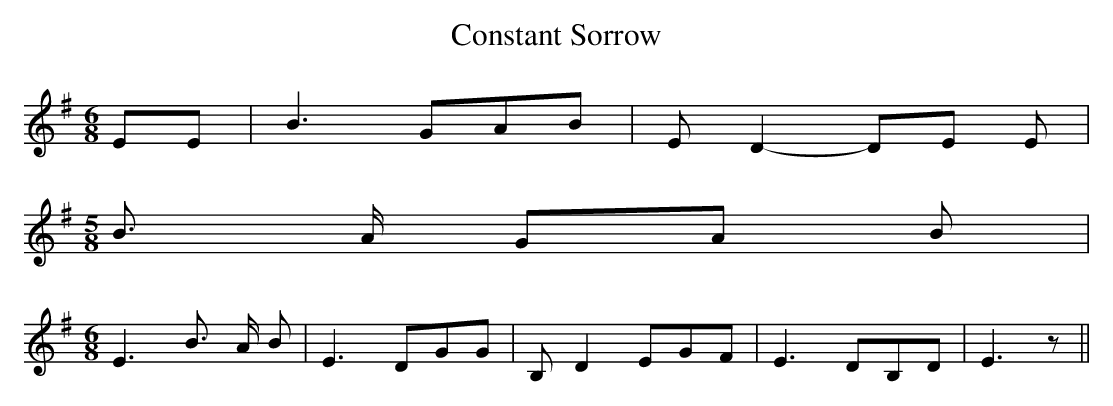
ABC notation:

X:1
T:Constant Sorrow
M:6/8
L:1/8
K:G
 EE| B3 GAB| E D2- DE E|
M:5/8
 B3/2- A/2 GA B|
M:6/8
 E3 B3/2 A/2 B| E3 DGG| B, D2 EGF| E3 DB,D| E3 z||
